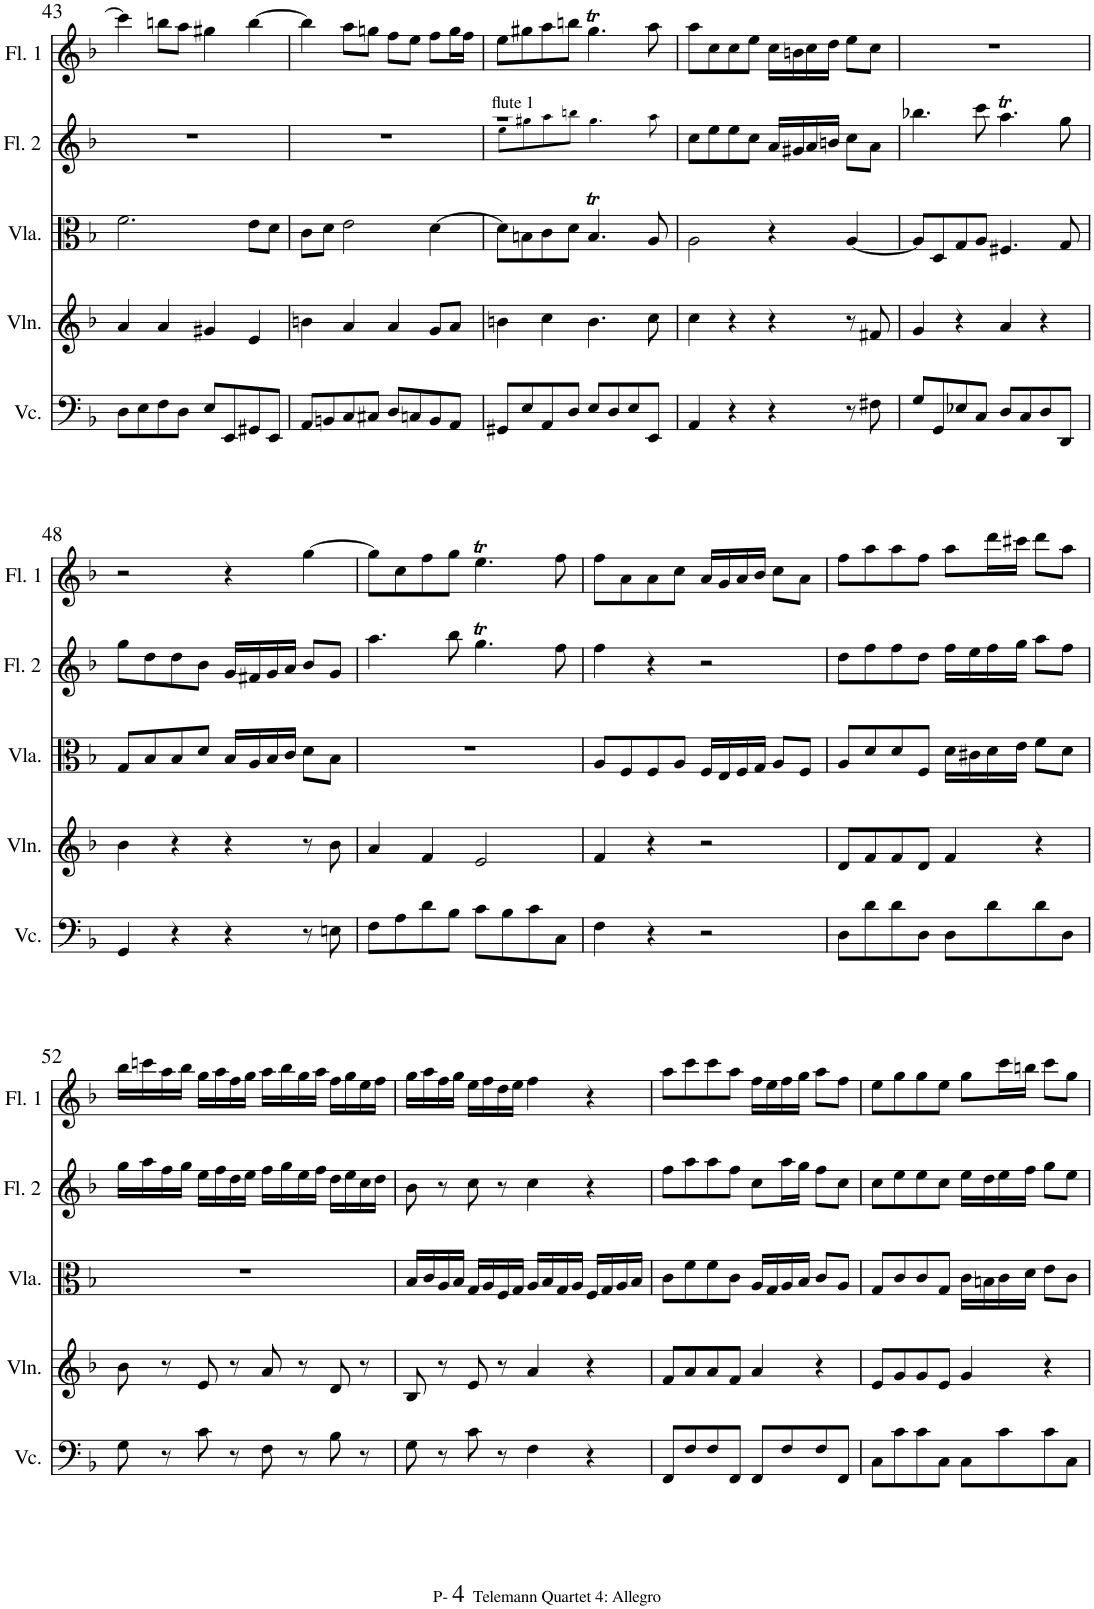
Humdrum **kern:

**kern	**kern	**kern	**kern	**kern
*part5	*part4	*part3	*part2	*part1
*staff5	*staff4	*staff3	*staff2	*staff1
*I"Violoncello	*I"Violin	*I"Viola	*I"Flute 2	*I"Flute 1
*I'Vc.	*I'Vln.	*I'Vla.	*I'Fl. 2	*I'Fl. 1
!!LO:PB:g=z
*clefF4	*clefG2	*clefC3	*clefG2	*clefG2
*k[b-]	*k[b-]	*k[b-]	*k[b-]	*k[b-]
*M4/4	*M4/4	*M4/4	*M4/4	*M4/4
*met(c)	*met(c)	*met(c)	*met(c)	*met(c)
=43	=43	=43	=43	=43
8D\L	4a/	2.f\	1r	4ccc\]
8E\	.	.	.	.
8F\	4a/	.	.	8bbn\L
8D\J	.	.	.	8aa\J
8E/L	4g#X/	.	.	4gg#X\
8EE/	.	.	.	.
8GG#X/	4e/	8e\L	.	[4bb\
8EE/J	.	8d\J	.	.
=44	=44	=44	=44	=44
8AA/L	4bn\	8c\L	1r	4bb\]
8BBn/	.	8d\J	.	.
8C/	4a/	2e\	.	8aa\L
8C#X/J	.	.	.	8ggn\J
8D/L	4a/	.	.	8ff\L
8Cn/	.	.	.	8ee\J
8BB/	8g/L	[4d\	.	8ff\L
8AA/J	8a/J	.	.	16gg\L
.	.	.	.	16ff\JJ
=45	=45	=45	=45	=45
*	*	*	*^	*
!	!	!	!LO:TX:a:t=flute 1	!	!
8GG#X/L	4bn\	8d\L]	1r	8ee!\L	8ee\L
8E/	.	8Bn\	.	8gg#X!\	8gg#X\
8AA/	4cc\	8c\	.	8aa!\	8aa\
8D/J	.	8d\J	.	8bbn!\J	8bbn\J
8E/L	4.b\	4.Bt/	.	4.gg#!\	4.gg#t\
8D/	.	.	.	.	.
8E/	.	.	.	.	.
8EE/J	8cc\	8A/	.	8aa!\	8aa\
*	*	*	*v	*v	*
=46	=46	=46	=46	=46
4AA/	4cc\	2A\	8cc\L	8aa\L
.	.	.	8ee\	8cc\
4r	4r	.	8ee\	8cc\
.	.	.	8cc\J	8ee\J
4r	4r	4r	16a/LL	16cc\LL
.	.	.	16g#X/	16bn\
.	.	.	16a/	16cc\
.	.	.	16bn/JJ	16dd\JJ
8r	8r	[4A/	8cc\L	8ee\L
8F#X\	8f#X/	.	8a\J	8cc\J
=47	=47	=47	=47	=47
8G/L	4g/	8A/L]	4.bb-X\	1r
8GG/	.	8D/	.	.
8E-X/	4r	8G/	.	.
8C/J	.	8A/J	8ccc\	.
8D/L	4a/	4.F#X/	4.aat\	.
8C/	.	.	.	.
8D/	4r	.	.	.
8DD/J	.	8G/	8gg\	.
!!LO:LB:g=z
=48	=48	=48	=48	=48
4GG/	4b-\	8G/L	8gg\L	2r
.	.	8B-/	8dd\	.
4r	4r	8B-/	8dd\	.
.	.	8d/J	8b-\J	.
4r	4r	16B-/LL	16g/LL	4r
.	.	16A/	16f#X/	.
.	.	16B-/	16g/	.
.	.	16c/JJ	16a/JJ	.
8r	8r	8d\L	8b-/L	[4gg\
8En\	8b-\	8B-\J	8g/J	.
=49	=49	=49	=49	=49
8F\L	4a/	1r	4.aa\	8gg\L]
8A\	.	.	.	8cc\
8d\	4f/	.	.	8ff\
8B-\J	.	.	8bb-\	8gg\J
8c\L	2e/	.	4.ggT\	4.eet\
8B-\	.	.	.	.
8c\	.	.	.	.
8C\J	.	.	8ff\	8ff\
=50	=50	=50	=50	=50
4F\	4f/	8A/L	4ff\	8ff\L
.	.	8F/	.	8a\
4r	4r	8F/	4r	8a\
.	.	8A/J	.	8cc\J
2r	2r	16F/LL	2r	16a/LL
.	.	16E/	.	16g/
.	.	16F/	.	16a/
.	.	16G/JJ	.	16b-/JJ
.	.	8A/L	.	8cc\L
.	.	8F/J	.	8a\J
=51	=51	=51	=51	=51
8D\L	8d/L	8A/L	8dd\L	8ff\L
8d\	8f/	8d/	8ff\	8aa\
8d\	8f/	8d/	8ff\	8aa\
8D\J	8d/J	8F/J	8dd\J	8ff\J
8D\L	4f/	16d\LL	16ff\LL	8aa\L
.	.	16c#X\	16ee\	.
8d\	.	16d\	16ff\	16ddd\L
.	.	16e\JJ	16gg\JJ	16ccc#X\JJ
8d\	4r	8f\L	8aa\L	8ddd\L
8D\J	.	8d\J	8ff\J	8aa\J
!!LO:LB:g=z
=52	=52	=52	=52	=52
8G\	8b-\	1r	16gg\LL	16bb-\LL
.	.	.	16aa\	16cccn\
8r	8r	.	16ff\	16aa\
.	.	.	16gg\JJ	16bb-\JJ
8c\	8e/	.	16ee\LL	16gg\LL
.	.	.	16ff\	16aa\
8r	8r	.	16dd\	16ff\
.	.	.	16ee\JJ	16gg\JJ
8F\	8a/	.	16ff\LL	16aa\LL
.	.	.	16gg\	16bb-\
8r	8r	.	16ee\	16gg\
.	.	.	16ff\JJ	16aa\JJ
8B-\	8d/	.	16dd\LL	16ff\LL
.	.	.	16ee\	16gg\
8r	8r	.	16cc\	16ee\
.	.	.	16dd\JJ	16ff\JJ
=53	=53	=53	=53	=53
8G\	8B-/	16B-/LL	8b-\	16gg\LL
.	.	16c/	.	16aa\
8r	8r	16A/	8r	16ff\
.	.	16B-/JJ	.	16gg\JJ
8c\	8e/	16G/LL	8cc\	16ee\LL
.	.	16A/	.	16ff\
8r	8r	16F/	8r	16dd\
.	.	16G/JJ	.	16ee\JJ
4F\	4a/	16A/LL	4cc\	4ff\
.	.	16B-/	.	.
.	.	16G/	.	.
.	.	16A/JJ	.	.
4r	4r	16F/LL	4r	4r
.	.	16G/	.	.
.	.	16A/	.	.
.	.	16B-/JJ	.	.
=54	=54	=54	=54	=54
8FF/L	8f/L	8c\L	8ff\L	8aa\L
8F/	8a/	8f\	8aa\	8ccc\
8F/	8a/	8f\	8aa\	8ccc\
8FF/J	8f/J	8c\J	8ff\J	8aa\J
8FF/L	4a/	16A/LL	8cc\L	16ff\LL
.	.	16G/	.	16ee\
8F/	.	16A/	16aa\L	16ff\
.	.	16B-/JJ	16gg\JJ	16gg\JJ
8F/	4r	8c/L	8ff\L	8aa\L
8FF/J	.	8A/J	8cc\J	8ff\J
=55	=55	=55	=55	=55
8C\L	8e/L	8G/L	8cc\L	8ee\L
8c\	8g/	8c/	8ee\	8gg\
8c\	8g/	8c/	8ee\	8gg\
8C\J	8e/J	8G/J	8cc\J	8ee\J
8C\L	4g/	16c\LL	16ee\LL	8gg\L
.	.	16Bn\	16dd\	.
8c\	.	16c\	16ee\	16ccc\L
.	.	16d\JJ	16ff\JJ	16bbn\JJ
8c\	4r	8e\L	8gg\L	8ccc\L
8C\J	.	8c\J	8ee\J	8gg\J
=	=	=	=	=
*-	*-	*-	*-	*-
